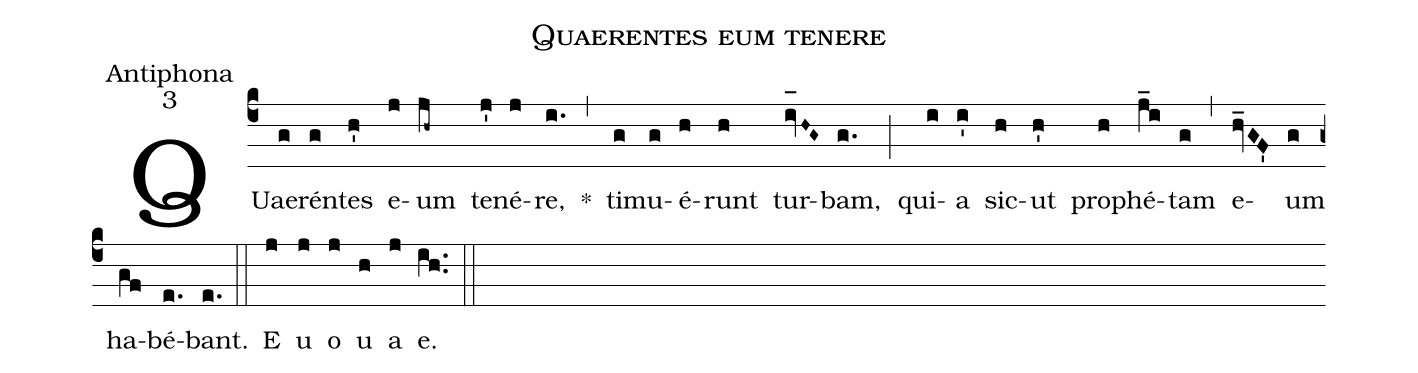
name:Quaerentes eum tenere;
office-part:Antiphona;
mode:3;
%%
(c4) QUae(g)rén(g)tes(h') e(j)um(jh~) te(j')né(j)re,(i.) *(,) ti(g)mu(g)é(h)runt(h) tur(iv_[oh:h]H~G~)bam,(g.) (;) qui(i)a(i') sic(h)ut(h') pro(h)phé(j_i)tam(g) (,) e(hv_GF')um(g) ha(gf)bé(e.)bant.(e.) (::) <eu>E(j) u(j) o(j) u(h) a(j) e.</eu>(ih..) (::)
